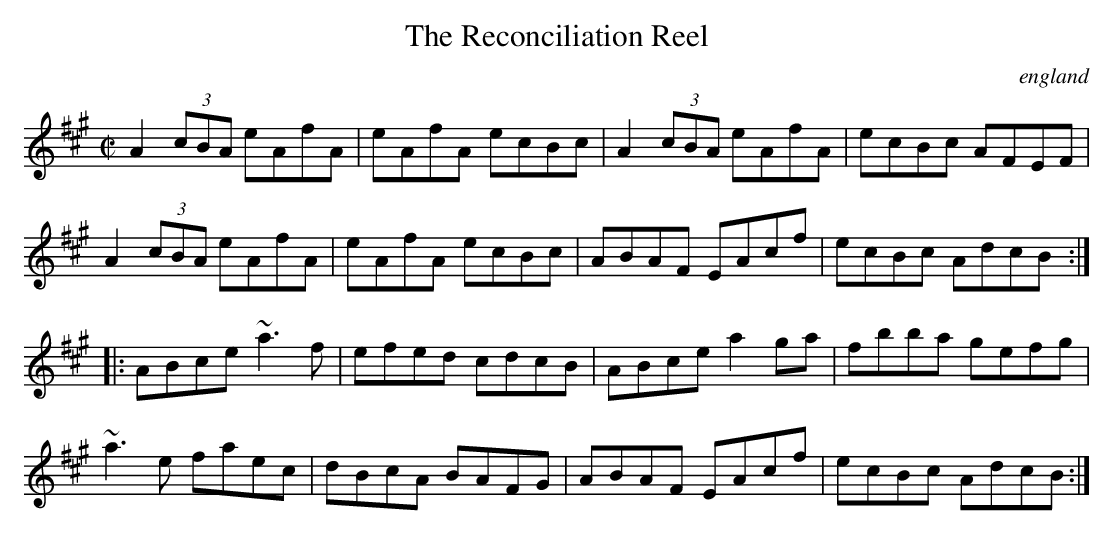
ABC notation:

X:1
T:Reconciliation Reel, The
O:england
M:C|
K:A
A2 (3cBA eAfA|eAfA ecBc|A2 (3cBA eAfA|ecBc AFEF|
A2 (3cBA eAfA|eAfA ecBc|ABAF EAcf|ecBc AdcB:|
|:ABce ~a3f|efed cdcB|ABce a2ga|fbba gefg|
~a3e faec|dBcA BAFG|ABAF EAcf|ecBc AdcB:|
